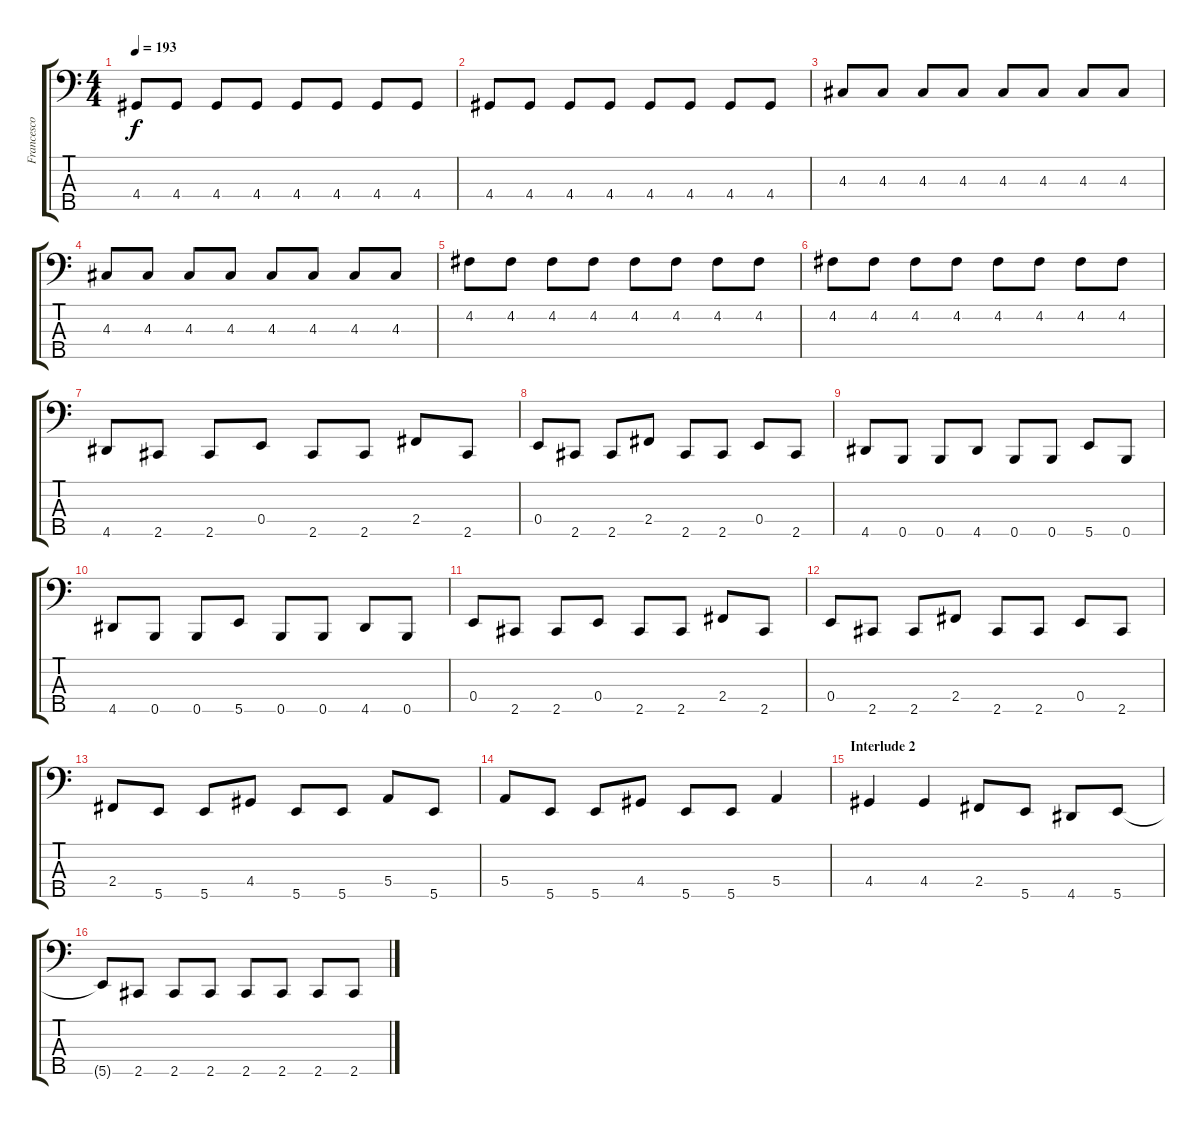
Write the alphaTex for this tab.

\track ("Francesco Bucci" "Francesco ") {instrument electricbassfinger}
\staff {score tabs}
\tuning (G2 D2 A1 E1 B0) {hide}
\ts (4 4)
\tempo 193
\clef f4
\ks c
4.4.8{dy f} 4.4.8 4.4.8 4.4.8 4.4.8 4.4.8 4.4.8 4.4.8 |
4.4.8 4.4.8 4.4.8 4.4.8 4.4.8 4.4.8 4.4.8 4.4.8 |
4.3.8 4.3.8 4.3.8 4.3.8 4.3.8 4.3.8 4.3.8 4.3.8 |
4.3.8 4.3.8 4.3.8 4.3.8 4.3.8 4.3.8 4.3.8 4.3.8 |
4.2.8 4.2.8 4.2.8 4.2.8 4.2.8 4.2.8 4.2.8 4.2.8 |
4.2.8 4.2.8 4.2.8 4.2.8 4.2.8 4.2.8 4.2.8 4.2.8 |
4.5.8 2.5.8 2.5.8 0.4.8 2.5.8 2.5.8 2.4.8 2.5.8 |
0.4.8 2.5.8 2.5.8 2.4.8 2.5.8 2.5.8 0.4.8 2.5.8 |
4.5.8 0.5.8 0.5.8 4.5.8 0.5.8 0.5.8 5.5.8 0.5.8 |
4.5.8 0.5.8 0.5.8 5.5.8 0.5.8 0.5.8 4.5.8 0.5.8 |
0.4.8 2.5.8 2.5.8 0.4.8 2.5.8 2.5.8 2.4.8 2.5.8 |
0.4.8 2.5.8 2.5.8 2.4.8 2.5.8 2.5.8 0.4.8 2.5.8 |
2.4.8 5.5.8 5.5.8 4.4.8 5.5.8 5.5.8 5.4.8 5.5.8 |
5.4.8 5.5.8 5.5.8 4.4.8 5.5.8 5.5.8 5.4.4 |
\section ("" "Interlude 2")
4.4.4 4.4.4 2.4.8 5.5.8 4.5.8 5.5.8 |
5.5{t}.8 2.5.8 2.5.8 2.5.8 2.5.8 2.5.8 2.5.8 2.5.8
